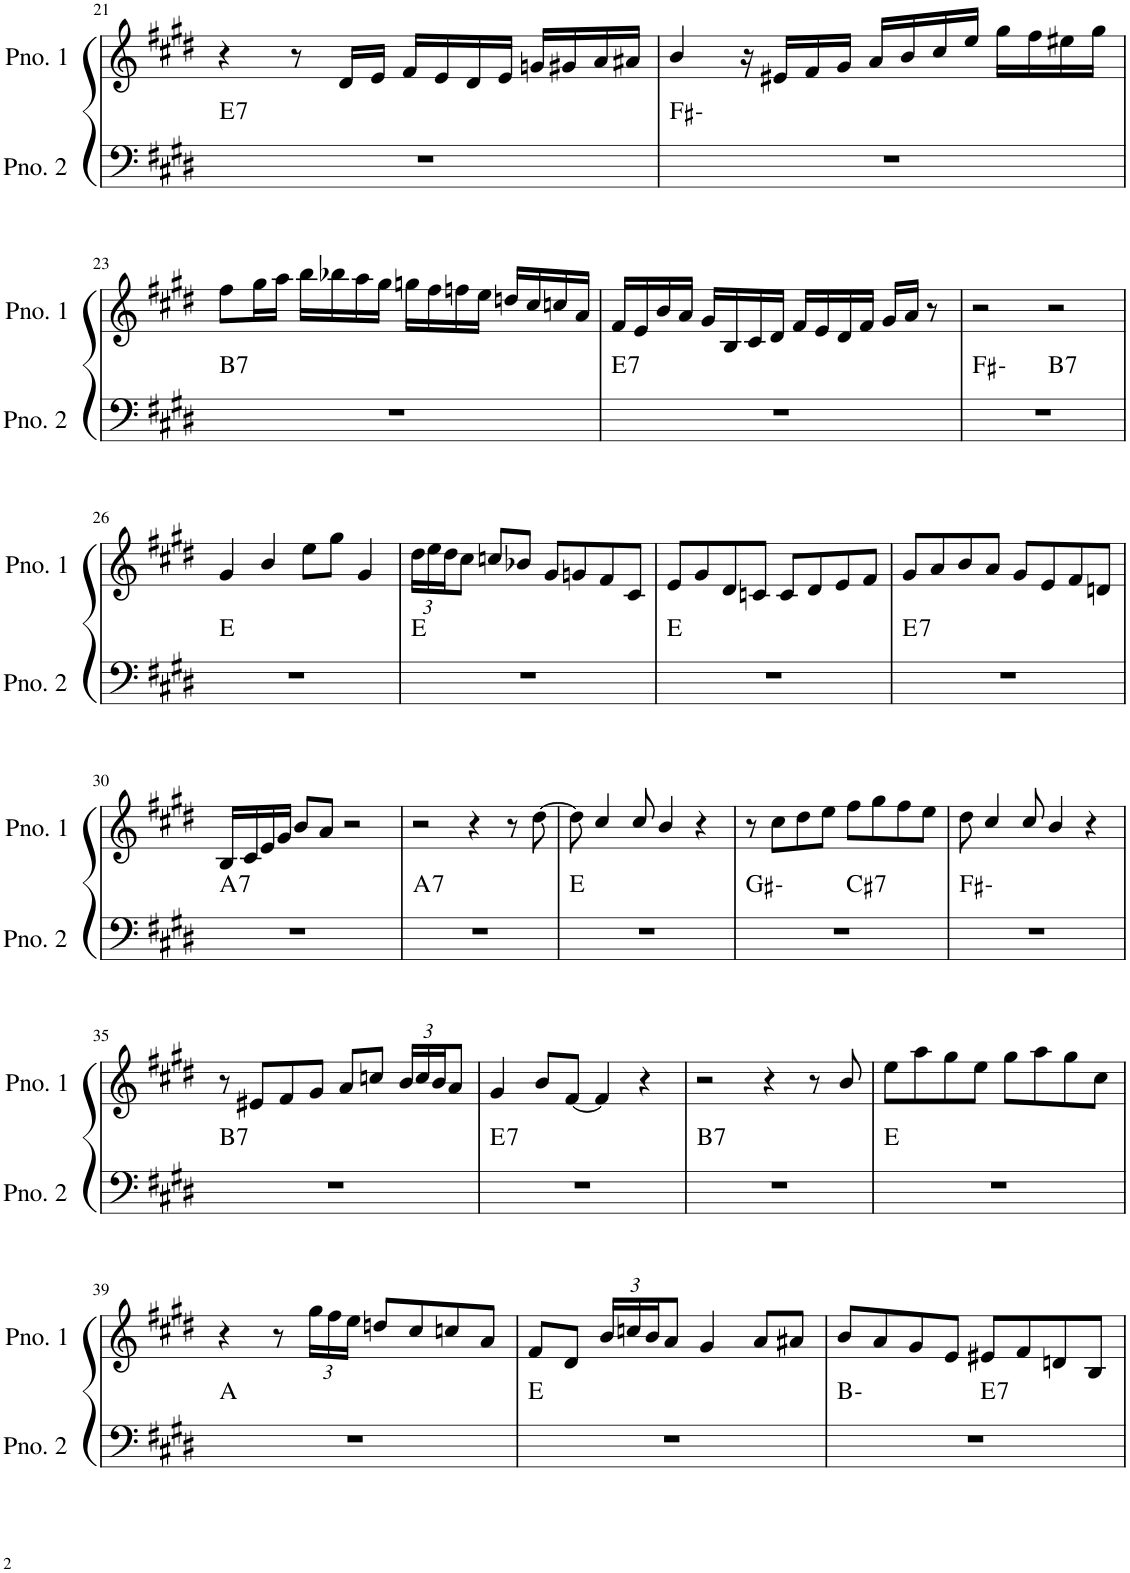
**kern	**harte	**kern
*part2	*part2	*part1
*staff2	*	*staff1
*I"ピアノ 2	*	*I"ピアノ 1
!!LO:PB:g=z
*clefF4	*	*clefG2
*k[f#c#g#d#]	*	*k[f#c#g#d#]
*M4/4	*	*M4/4
=21	=21	=21
!	!LO:H:kt=7	!
1r	E:7	4r
.	.	8r
.	.	16d#/LL
.	.	16e/JJ
.	.	16f#/LL
.	.	16e/
.	.	16d#/
.	.	16e/JJ
.	.	16gn/LL
.	.	16g#X/
.	.	16a/
.	.	16a#X/JJ
=22	=22	=22
1r	F#:min	4b/
.	.	16r
.	.	16e#X/LL
.	.	16f#/
.	.	16g#/JJ
.	.	16a/LL
.	.	16b/
.	.	16cc#/
.	.	16ee/JJ
.	.	16gg#\LL
.	.	16ff#\
.	.	16ee#X\
.	.	16gg#\JJ
!!LO:LB:g=z
=23	=23	=23
!	!LO:H:kt=7	!
1r	B:7	8ff#\L
.	.	16gg#\L
.	.	16aa\JJ
.	.	16bb\LL
.	.	16bb-X\
.	.	16aa\
.	.	16gg#\JJ
.	.	16ggn\LL
.	.	16ff#\
.	.	16ffn\
.	.	16ee\JJ
.	.	16ddn/LL
.	.	16cc#/
.	.	16ccn/
.	.	16a/JJ
=24	=24	=24
!	!LO:H:kt=7	!
1r	E:7	16f#/LL
.	.	16e/
.	.	16b/
.	.	16a/JJ
.	.	16g#/LL
.	.	16B/
.	.	16c#/
.	.	16d#/JJ
.	.	16f#/LL
.	.	16e/
.	.	16d#/
.	.	16f#/JJ
.	.	16g#/LL
.	.	16a/JJ
.	.	8r
=25	=25	=25
*^	*	*
1r	2ryy	F#:min	2r
!	!	!LO:H:kt=7	!
.	2ryy	B:7	2r
*v	*v	*	*
!!LO:LB:g=z
=26	=26	=26
1r	E:maj	4g#/
.	.	4b/
.	.	8ee\L
.	.	8gg#\J
.	.	4g#/
=27	=27	=27
*	*	*Xbrackettup
1r	E:maj	24dd#\LL
.	.	24ee\
.	.	24dd#\J
.	.	8cc#\J
.	.	8ccn/L
.	.	8b-X/J
.	.	8g#/L
.	.	8gn/
.	.	8f#/
.	.	8c#/J
=28	=28	=28
1r	E:maj	8e/L
.	.	8g#/
.	.	8d#/
.	.	8cn/J
.	.	8c/L
.	.	8d#/
.	.	8e/
.	.	8f#/J
=29	=29	=29
!	!LO:H:kt=7	!
1r	E:7	8g#/L
.	.	8a/
.	.	8b/
.	.	8a/J
.	.	8g#/L
.	.	8e/
.	.	8f#/
.	.	8dn/J
!!LO:LB:g=z
=30	=30	=30
!	!LO:H:kt=7	!
1r	A:7	16B/LL
.	.	16c#/
.	.	16e/
.	.	16g#/JJ
.	.	8b/L
.	.	8a/J
.	.	2r
=31	=31	=31
!	!LO:H:kt=7	!
1r	A:7	2r
.	.	4r
.	.	8r
.	.	[8dd#\
=32	=32	=32
1r	E:maj	8dd#\]
.	.	4cc#/
.	.	8cc#/
.	.	4b/
.	.	4r
=33	=33	=33
*^	*	*
1r	2ryy	G#:min	8r
.	.	.	8cc#\L
.	.	.	8dd#\
.	.	.	8ee\J
!	!	!LO:H:kt=7	!
.	2ryy	C#:7	8ff#\L
.	.	.	8gg#\
.	.	.	8ff#\
.	.	.	8ee\J
*v	*v	*	*
=34	=34	=34
1r	F#:min	8dd#\
.	.	4cc#/
.	.	8cc#/
.	.	4b/
.	.	4r
!!LO:LB:g=z
=35	=35	=35
!	!LO:H:kt=7	!
1r	B:7	8r
.	.	8e#X/L
.	.	8f#/
.	.	8g#/J
.	.	8a/L
.	.	8ccn/J
.	.	24b/LL
.	.	24cc/
.	.	24b/J
.	.	8a/J
=36	=36	=36
!	!LO:H:kt=7	!
1r	E:7	4g#/
.	.	8b/L
.	.	[8f#/J
.	.	4f#/]
.	.	4r
=37	=37	=37
!	!LO:H:kt=7	!
1r	B:7	2r
.	.	4r
.	.	8r
.	.	8b/
=38	=38	=38
1r	E:maj	8ee\L
.	.	8aa\
.	.	8gg#\
.	.	8ee\J
.	.	8gg#\L
.	.	8aa\
.	.	8gg#\
.	.	8cc#\J
!!LO:LB:g=z
=39	=39	=39
1r	A:maj	4r
.	.	8r
.	.	24gg#\LL
.	.	24ff#\
.	.	24ee\JJ
.	.	8ddn/L
.	.	8cc#/
.	.	8ccn/
.	.	8a/J
=40	=40	=40
1r	E:maj	8f#/L
.	.	8d#/J
.	.	24b/LL
.	.	24ccn/
.	.	24b/J
.	.	8a/J
.	.	4g#/
.	.	8a/L
.	.	8a#X/J
=41	=41	=41
*^	*	*
1r	2ryy	B:min	8b/L
.	.	.	8a/
.	.	.	8g#/
.	.	.	8e/J
!	!	!LO:H:kt=7	!
.	2ryy	E:7	8e#X/L
.	.	.	8f#/
.	.	.	8dn/
.	.	.	8B/J
*v	*v	*	*
=	=	=
*-	*-	*-
